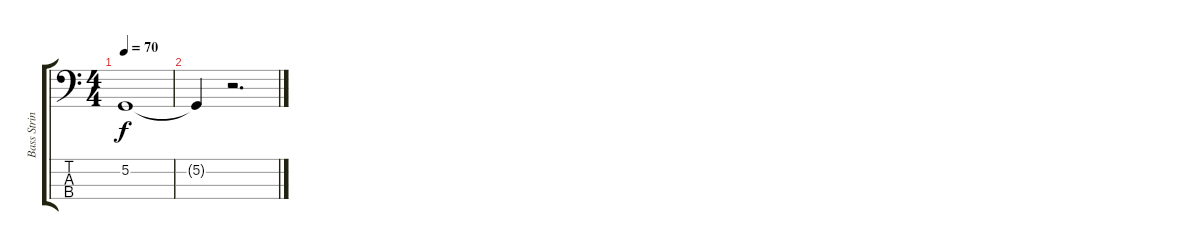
\track ("Bass Strings" "Bass Strin") {instrument synthstrings2}
\staff {score tabs}
\tuning (G2 D2 A1 E1) {hide}
\ts (4 4)
\tempo 70
\clef f4
\ks c
5.2{t}.1{dy f} |
5.2{t}.4 r.2{d}
